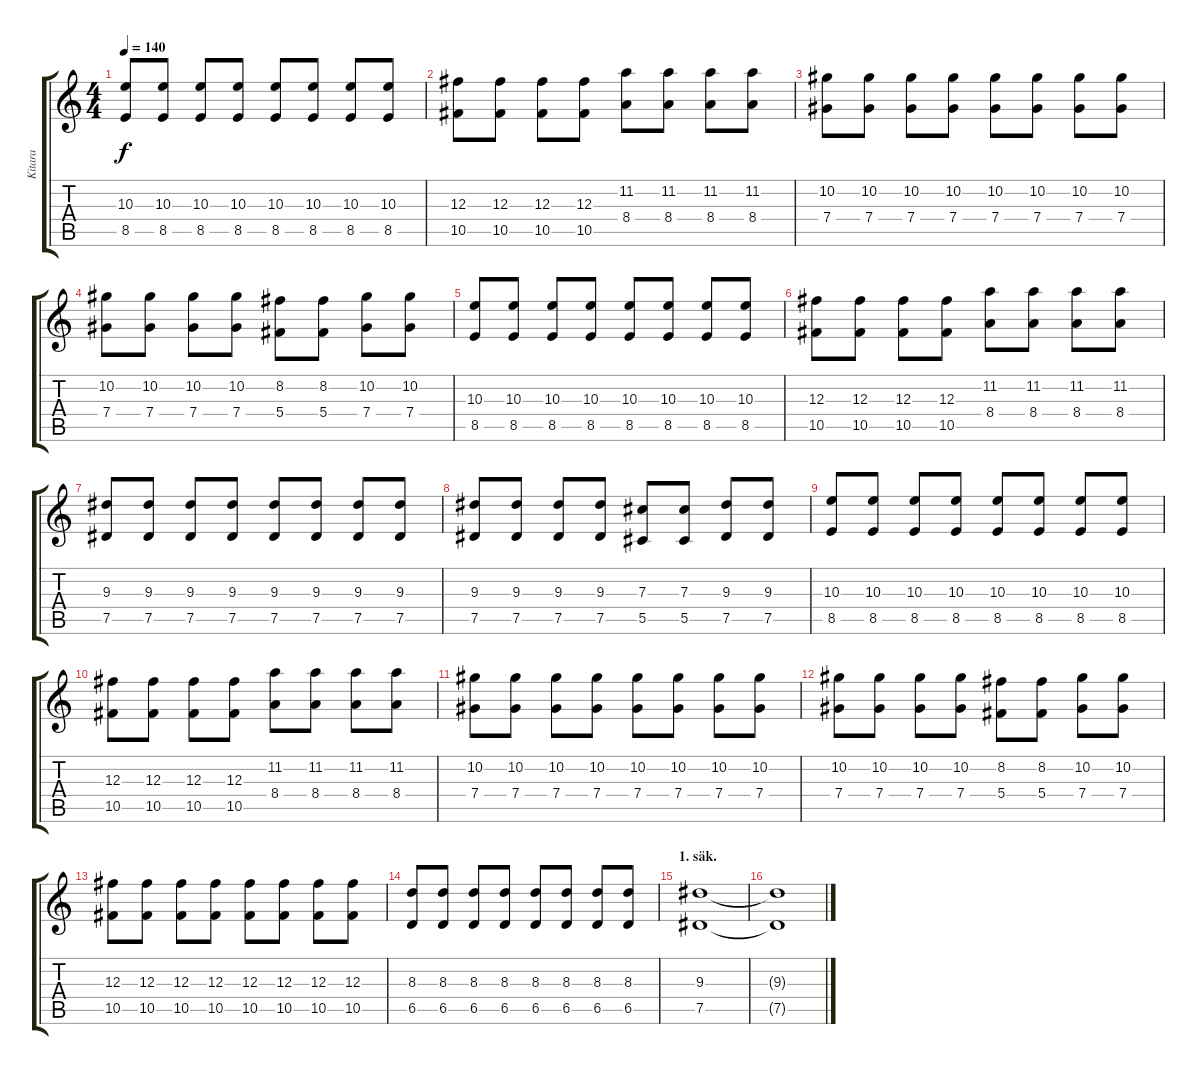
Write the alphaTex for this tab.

\track ("Kitara" "Kitara") {instrument distortionguitar}
\staff {score tabs}
\tuning (Eb4 Bb3 Gb3 Db3 Ab2 Db2) {hide}
\ts (4 4)
\tempo 140
\clef g2
\ks c
(10.3 8.5).8{dy f} (10.3 8.5).8 (10.3 8.5).8 (10.3 8.5).8 (10.3 8.5).8 (10.3 8.5).8 (10.3 8.5).8 (10.3 8.5).8 |
(12.3 10.5).8 (12.3 10.5).8 (12.3 10.5).8 (12.3 10.5).8 (11.2 8.4).8 (11.2 8.4).8 (11.2 8.4).8 (11.2 8.4).8 |
(10.2 7.4).8 (10.2 7.4).8 (10.2 7.4).8 (10.2 7.4).8 (10.2 7.4).8 (10.2 7.4).8 (10.2 7.4).8 (10.2 7.4).8 |
(10.2 7.4).8 (10.2 7.4).8 (10.2 7.4).8 (10.2 7.4).8 (8.2 5.4).8 (8.2 5.4).8 (10.2 7.4).8 (10.2 7.4).8 |
(10.3 8.5).8 (10.3 8.5).8 (10.3 8.5).8 (10.3 8.5).8 (10.3 8.5).8 (10.3 8.5).8 (10.3 8.5).8 (10.3 8.5).8 |
(12.3 10.5).8 (12.3 10.5).8 (12.3 10.5).8 (12.3 10.5).8 (11.2 8.4).8 (11.2 8.4).8 (11.2 8.4).8 (11.2 8.4).8 |
(9.3 7.5).8 (9.3 7.5).8 (9.3 7.5).8 (9.3 7.5).8 (9.3 7.5).8 (9.3 7.5).8 (9.3 7.5).8 (9.3 7.5).8 |
(9.3 7.5).8 (9.3 7.5).8 (9.3 7.5).8 (9.3 7.5).8 (7.3 5.5).8 (7.3 5.5).8 (9.3 7.5).8 (9.3 7.5).8 |
(10.3 8.5).8 (10.3 8.5).8 (10.3 8.5).8 (10.3 8.5).8 (10.3 8.5).8 (10.3 8.5).8 (10.3 8.5).8 (10.3 8.5).8 |
(12.3 10.5).8 (12.3 10.5).8 (12.3 10.5).8 (12.3 10.5).8 (11.2 8.4).8 (11.2 8.4).8 (11.2 8.4).8 (11.2 8.4).8 |
(10.2 7.4).8 (10.2 7.4).8 (10.2 7.4).8 (10.2 7.4).8 (10.2 7.4).8 (10.2 7.4).8 (10.2 7.4).8 (10.2 7.4).8 |
(10.2 7.4).8 (10.2 7.4).8 (10.2 7.4).8 (10.2 7.4).8 (8.2 5.4).8 (8.2 5.4).8 (10.2 7.4).8 (10.2 7.4).8 |
(12.3 10.5).8 (12.3 10.5).8 (12.3 10.5).8 (12.3 10.5).8 (12.3 10.5).8 (12.3 10.5).8 (12.3 10.5).8 (12.3 10.5).8 |
(8.3 6.5).8 (8.3 6.5).8 (8.3 6.5).8 (8.3 6.5).8 (8.3 6.5).8 (8.3 6.5).8 (8.3 6.5).8 (8.3 6.5).8 |
\section ("" "1. säk.")
(9.3 7.5).1{volume 0} |
(9.3{t} 7.5{t}).1
